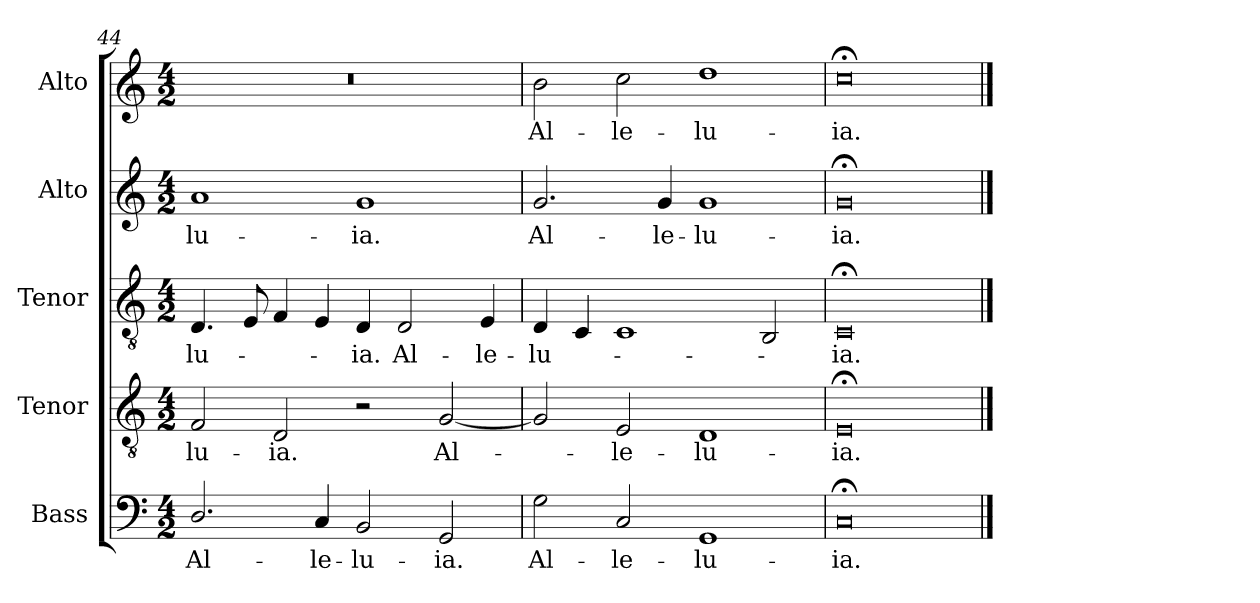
**kern	**text	**kern	**text	**kern	**text	**kern	**text	**kern	**text
*part5	*part5	*part4	*part4	*part3	*part3	*part2	*part2	*part1	*part1
*staff5	*staff5	*staff4	*staff4	*staff3	*staff3	*staff2	*staff2	*staff1	*staff1
*I"Bass	*	*I"Tenor	*	*I"Tenor	*	*I"Alto	*	*I"Alto	*
*I'B.	*	*I'T.	*	*	*	*	*	*	*
*clefF4	*	*clefGv2	*	*clefGv2	*	*clefG2	*	*clefG2	*
*	*	*ITrd7c12	*	*	*	*	*	*	*
*k[]	*	*k[]	*	*k[]	*	*k[]	*	*k[]	*
*C:	*	*C:	*	*C:	*	*C:	*	*C:	*
*M4/2	*	*M4/2	*	*M4/2	*	*M4/2	*	*M4/2	*
=44	=44	=44	=44	=44	=44	=44	=44	=44	=44
!	!LO:LY:b:color=#000000	!	!	!	!	!	!	!	!
!	!	!	!LO:LY:b:color=#000000	!	!	!	!	!	!
!	!	!	!	!	!LO:LY:b:color=#000000	!	!	!	!
!	!	!	!	!	!	!	!LO:LY:b:color=#000000	!LO:N:vis=1	!
2.Di/	Al-	2FFi/	-lu-	4.Di/	-lu-	1ai	-lu-	0r	.
.	.	.	.	8Ei/	.	.	.	.	.
!	!	!	!LO:LY:b:color=#000000	!	!	!	!	!	!
.	.	2DDi/	-ia.	4Fi/	.	.	.	.	.
!	!LO:LY:b:color=#000000	!	!	!	!	!	!	!	!
4Ci/	-le-	.	.	4Ei/	.	.	.	.	.
!	!LO:LY:b:color=#000000	!	!	!	!	!	!	!	!
!	!	!	!	!	!LO:LY:b:color=#000000	!	!	!	!
!	!	!	!	!	!	!	!LO:LY:b:color=#000000	!	!
2BBi/	-lu-	2r	.	4Di/	-ia.	1gi	-ia.	.	.
!	!	!	!	!	!LO:LY:b:color=#000000	!	!	!	!
.	.	.	.	2Di/	Al-	.	.	.	.
!	!LO:LY:b:color=#000000	!	!	!	!	!	!	!	!
!	!	!	!LO:LY:b:color=#000000	!	!	!	!	!	!
2GGi/	-ia.	[2GGi/	Al-	.	.	.	.	.	.
!	!	!	!	!	!LO:LY:b:color=#000000	!	!	!	!
.	.	.	.	4Ei/	-le-	.	.	.	.
=45	=45	=45	=45	=45	=45	=45	=45	=45	=45
!	!LO:LY:b:color=#000000	!	!	!	!	!	!	!	!
!	!	!	!	!	!LO:LY:b:color=#000000	!	!	!	!
!	!	!	!	!	!	!	!LO:LY:b:color=#000000	!	!
!	!	!	!	!	!	!	!	!	!LO:LY:b:color=#000000
2Gi\	Al-	2GGi/]	.	4Di/	-lu-	2.gi/	Al-	2bi\	Al-
.	.	.	.	4Ci/	.	.	.	.	.
!	!LO:LY:b:color=#000000	!	!	!	!	!	!	!	!
!	!	!	!LO:LY:b:color=#000000	!	!	!	!	!	!
!	!	!	!	!	!	!	!	!	!LO:LY:b:color=#000000
2Ci/	-le-	2EEi/	-le-	1Ci	.	.	.	2cci\	-le-
!	!	!	!	!	!	!	!LO:LY:b:color=#000000	!	!
.	.	.	.	.	.	4gi/	-le-	.	.
!	!LO:LY:b:color=#000000	!	!	!	!	!	!	!	!
!	!	!	!LO:LY:b:color=#000000	!	!	!	!	!	!
!	!	!	!	!	!	!	!LO:LY:b:color=#000000	!	!
!	!	!	!	!	!	!	!	!	!LO:LY:b:color=#000000
1GGi	-lu-	1DDi	-lu-	.	.	1gi	-lu-	1ddi	-lu-
.	.	.	.	2BBi/	.	.	.	.	.
=46	=46	=46	=46	=46	=46	=46	=46	=46	=46
!	!LO:LY:b:color=#000000	!	!	!	!	!	!	!	!
!	!	!	!LO:LY:b:color=#000000	!	!	!	!	!	!
!	!	!	!	!	!LO:LY:b:color=#000000	!	!	!	!
!	!	!	!	!	!	!	!LO:LY:b:color=#000000	!	!
!	!	!	!	!	!	!	!	!	!LO:LY:b:color=#000000
0C;i	-ia.	0EE;i	-ia.	0C;i	-ia.	0g;i	-ia.	0cc;i	-ia.
==	==	==	==	==	==	==	==	==	==
*-	*-	*-	*-	*-	*-	*-	*-	*-	*-
